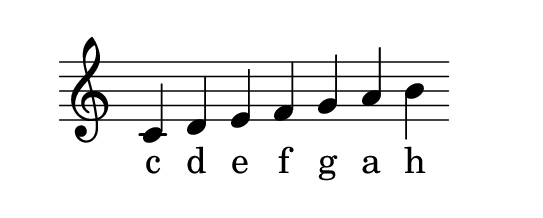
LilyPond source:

%Created by Ivanildo Kowsoleea
%Creation date: Sun Oct 20 21:19:27 CEST 2013
%\version "2.11.34"
\header {
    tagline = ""
}

\include "deutsch.ly"
#(set-global-staff-size 28)


global = {
      \key c \major
      \time 4/4
      %\clef "treble_8"
      %check tempo
    %\override Score.MetronomeMark #'stencil = ##f
    %\tempo 4 = 100
}

structure = {
  %Check structure and repeats of the piece here

}

%
% ---- music starts here ---
%

upper = {
  \transpose c c' {
    %Insert upper voice notes
    c4 d e f g a h
  }
}

mylyrics = \lyricmode {
    c d e f g a h
}

\score {
    \new Staff  \with {
        %\remove Clef_engraver
        \remove Time_signature_engraver
        \remove Bar_engraver
    }{ <<
        %\override Staff.StaffSymbol #'line-count = #1
        %\override Staff.TimeSignature #'style = #'numbered
        %\override Staff.BarLine #'bar-extent = #'(-2 . 2)
        \global
        %\structure
        \new Voice = "upperVoice"  { \upper }
        \new Lyrics \lyricsto "upperVoice" { \mylyrics }
    >> }
    \layout {
        indent = 0
    }
}

\paper {
    paper-width = 92\mm
    paper-height = 42\mm
    %line-width = 7\cm
    %between-system-padding = 5\mm
    %ragged-bottom = ##t
    page-top-space = 0
    %annotate-spacing = ##t
}

